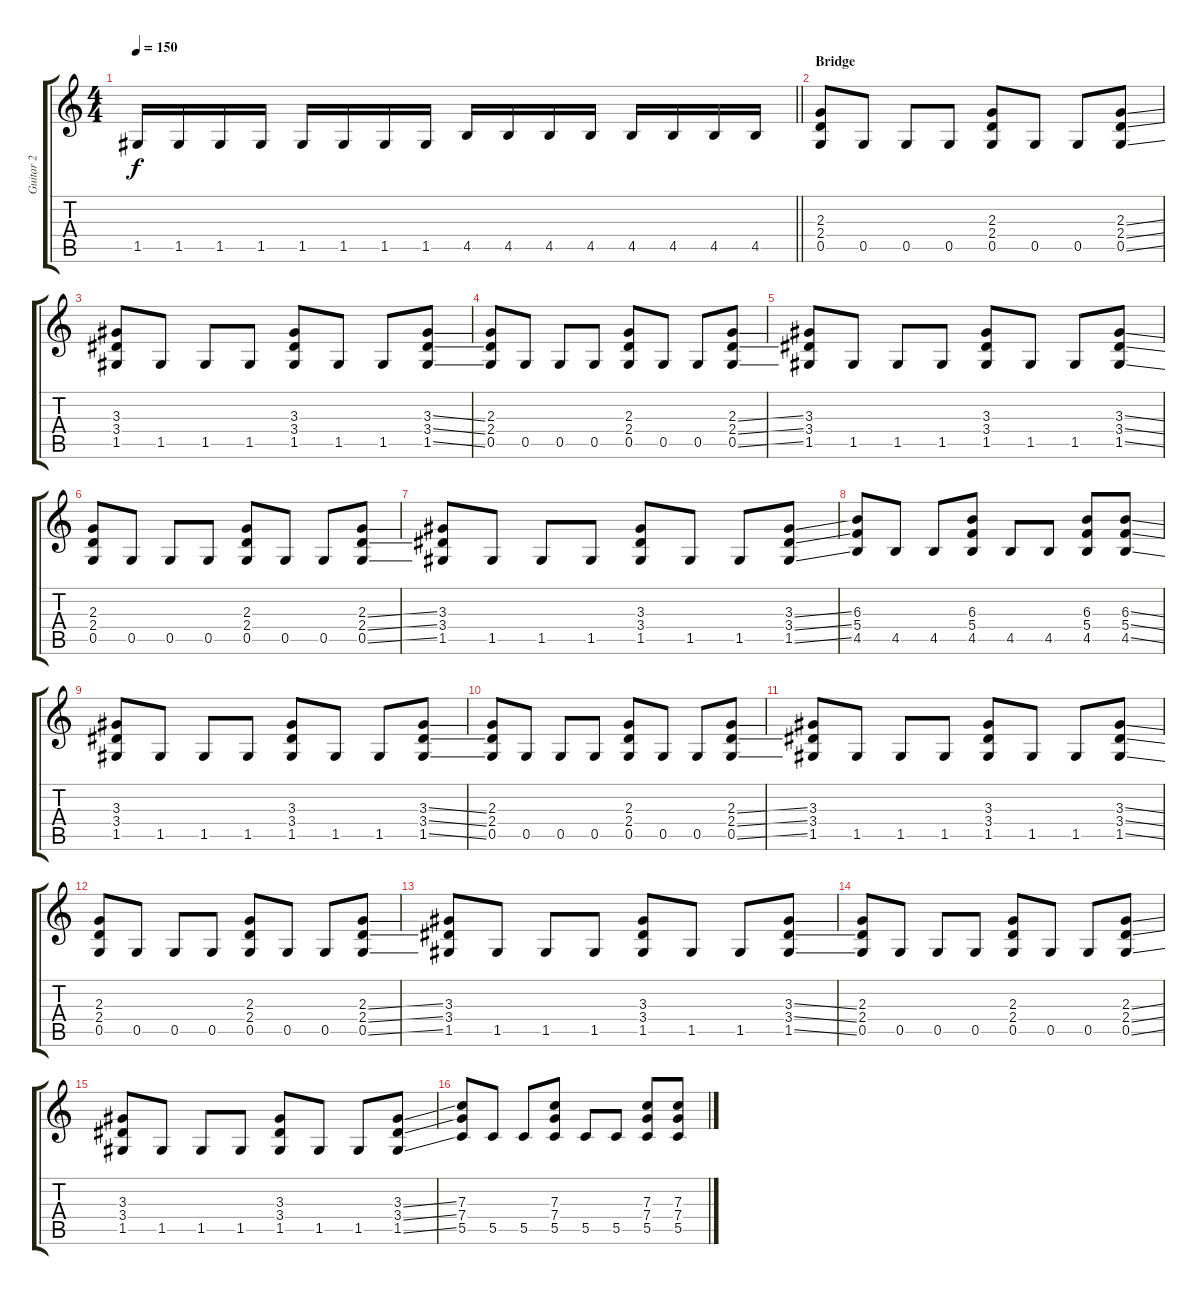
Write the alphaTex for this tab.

\track ("Guitar 2" "Guitar 2") {instrument overdrivenguitar}
\staff {score tabs}
\tuning (D4 A3 F3 C3 G2 D2) {hide}
\ts (4 4)
\tempo 150
\clef g2
\barLineRight lightlight
\ks c
1.5.16{dy f} 1.5.16 1.5.16 1.5.16 1.5.16 1.5.16 1.5.16 1.5.16 4.5.16 4.5.16 4.5.16 4.5.16 4.5.16 4.5.16 4.5.16 4.5.16 |
\section ("" "Bridge")
(2.3 2.4 0.5).8 0.5.8 0.5.8 0.5.8 (2.3 2.4 0.5).8 0.5.8 0.5.8 (2.3{ss} 2.4{ss} 0.5{ss}).8 |
(3.3 3.4 1.5).8 1.5.8 1.5.8 1.5.8 (3.3 3.4 1.5).8 1.5.8 1.5.8 (3.3{ss} 3.4{ss} 1.5{ss}).8 |
(2.3 2.4 0.5).8 0.5.8 0.5.8 0.5.8 (2.3 2.4 0.5).8 0.5.8 0.5.8 (2.3{ss} 2.4{ss} 0.5{ss}).8 |
(3.3 3.4 1.5).8 1.5.8 1.5.8 1.5.8 (3.3 3.4 1.5).8 1.5.8 1.5.8 (3.3{ss} 3.4{ss} 1.5{ss}).8 |
(2.3 2.4 0.5).8 0.5.8 0.5.8 0.5.8 (2.3 2.4 0.5).8 0.5.8 0.5.8 (2.3{ss} 2.4{ss} 0.5{ss}).8 |
(3.3 3.4 1.5).8 1.5.8 1.5.8 1.5.8 (3.3 3.4 1.5).8 1.5.8 1.5.8 (3.3{ss} 3.4{ss} 1.5{ss}).8 |
(6.3 5.4 4.5).8 4.5.8 4.5.8 (6.3 5.4 4.5).8 4.5.8 4.5.8 (6.3 5.4 4.5).8 (6.3{ss} 5.4{ss} 4.5{ss}).8 |
(3.3 3.4 1.5).8 1.5.8 1.5.8 1.5.8 (3.3 3.4 1.5).8 1.5.8 1.5.8 (3.3{ss} 3.4{ss} 1.5{ss}).8 |
(2.3 2.4 0.5).8 0.5.8 0.5.8 0.5.8 (2.3 2.4 0.5).8 0.5.8 0.5.8 (2.3{ss} 2.4{ss} 0.5{ss}).8 |
(3.3 3.4 1.5).8 1.5.8 1.5.8 1.5.8 (3.3 3.4 1.5).8 1.5.8 1.5.8 (3.3{ss} 3.4{ss} 1.5{ss}).8 |
(2.3 2.4 0.5).8 0.5.8 0.5.8 0.5.8 (2.3 2.4 0.5).8 0.5.8 0.5.8 (2.3{ss} 2.4{ss} 0.5{ss}).8 |
(3.3 3.4 1.5).8 1.5.8 1.5.8 1.5.8 (3.3 3.4 1.5).8 1.5.8 1.5.8 (3.3{ss} 3.4{ss} 1.5{ss}).8 |
(2.3 2.4 0.5).8 0.5.8 0.5.8 0.5.8 (2.3 2.4 0.5).8 0.5.8 0.5.8 (2.3{ss} 2.4{ss} 0.5{ss}).8 |
(3.3 3.4 1.5).8 1.5.8 1.5.8 1.5.8 (3.3 3.4 1.5).8 1.5.8 1.5.8 (3.3{ss} 3.4{ss} 1.5{ss}).8 |
(7.3 7.4 5.5).8 5.5.8 5.5.8 (7.3 7.4 5.5).8 5.5.8 5.5.8 (7.3 7.4 5.5).8 (7.3{ss} 7.4{ss} 5.5{ss}).8
